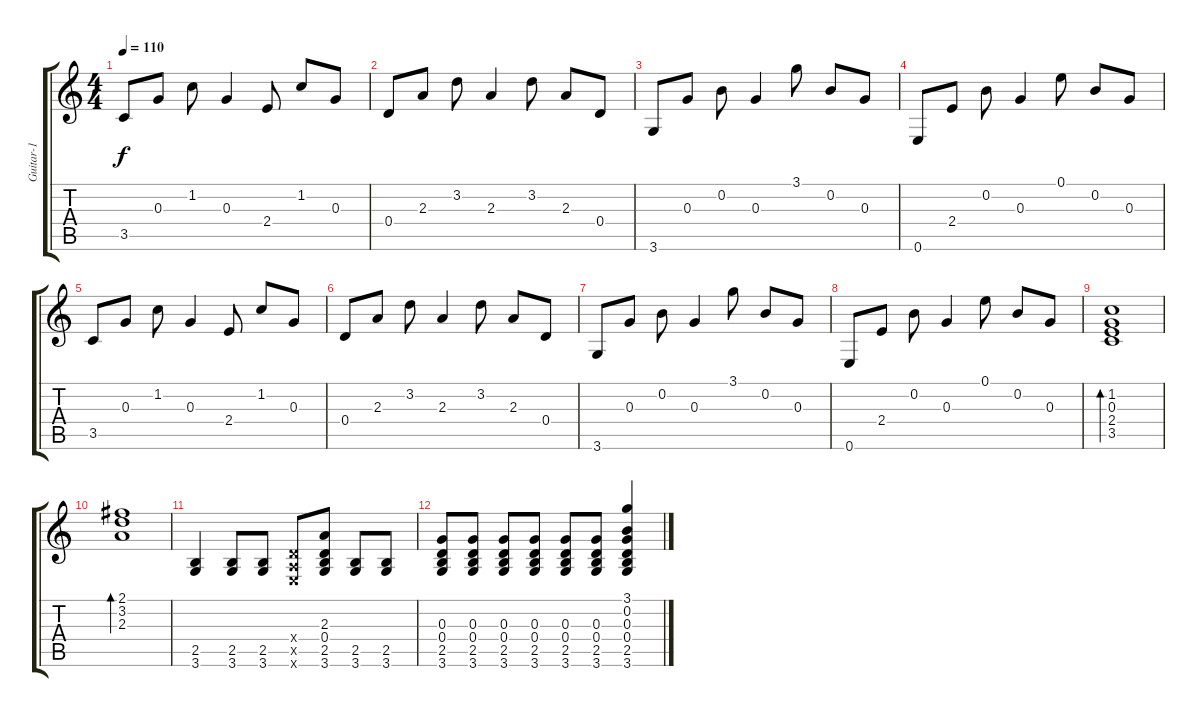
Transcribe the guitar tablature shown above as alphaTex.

\track ("Guitar-1" "Guitar-1") {instrument acousticguitarsteel}
\staff {score tabs}
\tuning (E4 B3 G3 D3 A2 E2) {hide}
\ts (4 4)
\tempo 110
\clef g2
\ks c
3.5.8{dy f} 0.3.8 1.2.8 0.3.4 2.4.8 1.2.8 0.3.8 |
0.4.8 2.3.8 3.2.8 2.3.4 3.2.8 2.3.8 0.4.8 |
3.6.8 0.3.8 0.2.8 0.3.4 3.1.8 0.2.8 0.3.8 |
0.6.8 2.4.8 0.2.8 0.3.4 0.1.8 0.2.8 0.3.8 |
3.5.8 0.3.8 1.2.8 0.3.4 2.4.8 1.2.8 0.3.8 |
0.4.8 2.3.8 3.2.8 2.3.4 3.2.8 2.3.8 0.4.8 |
3.6.8 0.3.8 0.2.8 0.3.4 3.1.8 0.2.8 0.3.8 |
0.6.8 2.4.8 0.2.8 0.3.4 0.1.8 0.2.8 0.3.8 |
(1.2 0.3 2.4 3.5).1{bd 240} |
(2.1 3.2 2.3).1{bd 240} |
(2.5 3.6).4 (2.5 3.6).8 (2.5 3.6).8 (0.4{x} 0.5{x} 0.6{x}).8 (2.3 0.4 2.5 3.6).8 (2.5 3.6).8 (2.5 3.6).8 |
(0.3 0.4 2.5 3.6).8 (0.3 0.4 2.5 3.6).8 (0.3 0.4 2.5 3.6).8 (0.3 0.4 2.5 3.6).8 (0.3 0.4 2.5 3.6).8 (0.3 0.4 2.5 3.6).8 (3.1 0.2 0.3 0.4 2.5 3.6).4
